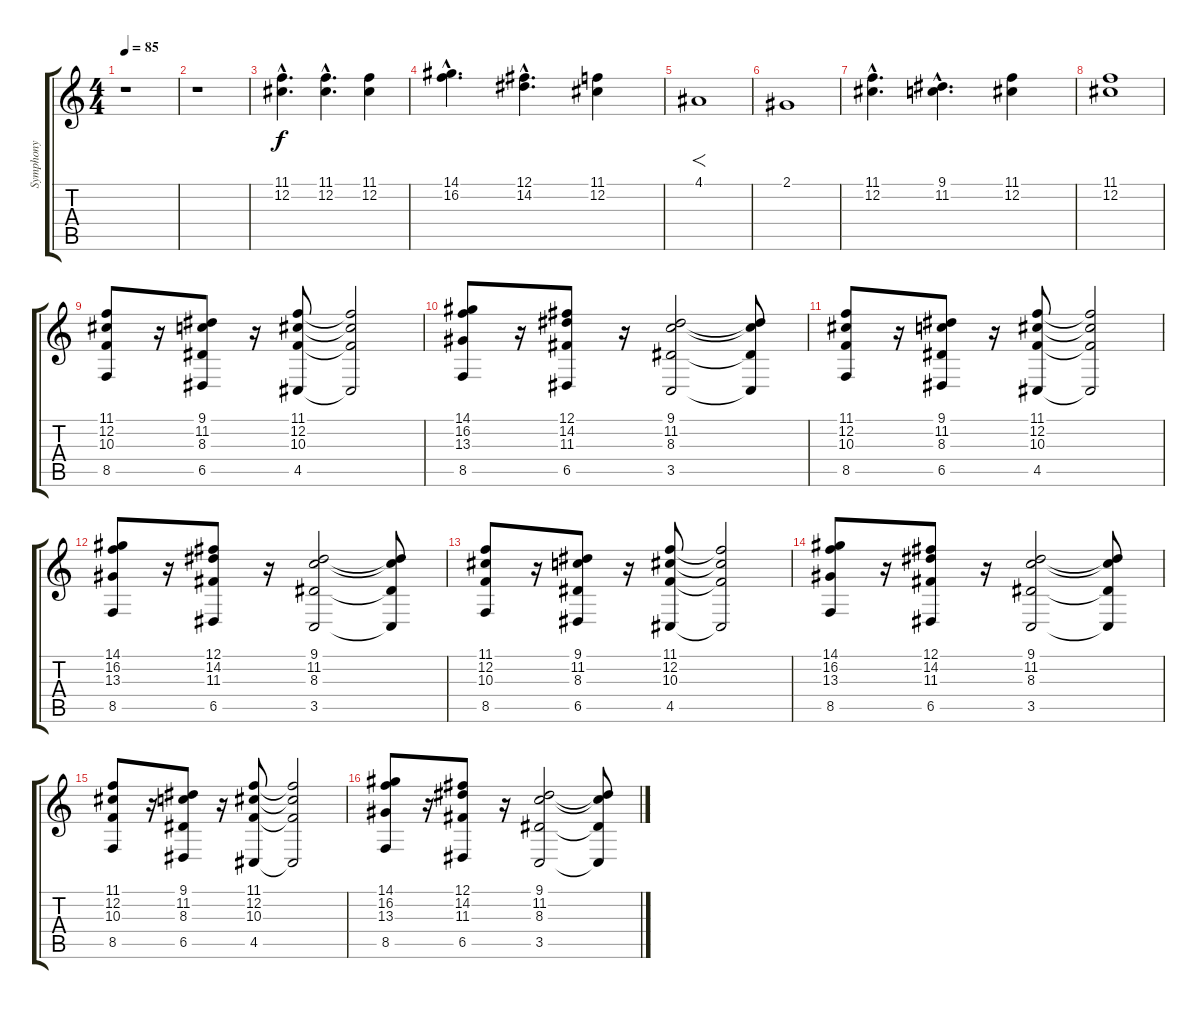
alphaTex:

\track ("Symphony" "Symphony") {instrument stringensemble1}
\staff {score tabs}
\tuning (Gb4 Db4 G3 D3 A2 E2) {hide}
\ts (4 4)
\tempo 85
\clef g2
\ks c
r.1{dy f} |
r.1 |
(11.1{hac} 12.2{hac}).4{d} (11.1{hac} 12.2{hac}).4{d} (11.1 12.2).4 |
(14.1{hac} 16.2{hac}).4{d} (12.1{hac} 14.2{hac}).4{d} (11.1 12.2).4 |
4.1.1{f} |
2.1.1 |
(11.1{hac} 12.2{hac}).4{d} (9.1{hac} 11.2{hac}).4{d} (11.1 12.2).4 |
(11.1 12.2).1 |
(11.1 12.2 10.3 8.5).8 r.16 (9.1 11.2 8.3 6.5).8 r.16 (11.1 12.2 10.3 4.5).8 (11.1{t} 12.2{t} 10.3{t} 4.5{t}).2 |
(14.1 16.2 13.3 8.5).8 r.16 (12.1 14.2 11.3 6.5).8 r.16 (9.1 11.2 8.3 3.5).2 (9.1{t} 11.2{t} 8.3{t} 3.5{t}).8 |
(11.1 12.2 10.3 8.5).8 r.16 (9.1 11.2 8.3 6.5).8 r.16 (11.1 12.2 10.3 4.5).8 (11.1{t} 12.2{t} 10.3{t} 4.5{t}).2 |
(14.1 16.2 13.3 8.5).8 r.16 (12.1 14.2 11.3 6.5).8 r.16 (9.1 11.2 8.3 3.5).2 (9.1{t} 11.2{t} 8.3{t} 3.5{t}).8 |
(11.1 12.2 10.3 8.5).8 r.16 (9.1 11.2 8.3 6.5).8 r.16 (11.1 12.2 10.3 4.5).8 (11.1{t} 12.2{t} 10.3{t} 4.5{t}).2 |
(14.1 16.2 13.3 8.5).8 r.16 (12.1 14.2 11.3 6.5).8 r.16 (9.1 11.2 8.3 3.5).2 (9.1{t} 11.2{t} 8.3{t} 3.5{t}).8 |
(11.1 12.2 10.3 8.5).8 r.16 (9.1 11.2 8.3 6.5).8 r.16 (11.1 12.2 10.3 4.5).8 (11.1{t} 12.2{t} 10.3{t} 4.5{t}).2 |
(14.1 16.2 13.3 8.5).8 r.16 (12.1 14.2 11.3 6.5).8 r.16 (9.1 11.2 8.3 3.5).2 (9.1{t} 11.2{t} 8.3{t} 3.5{t}).8
